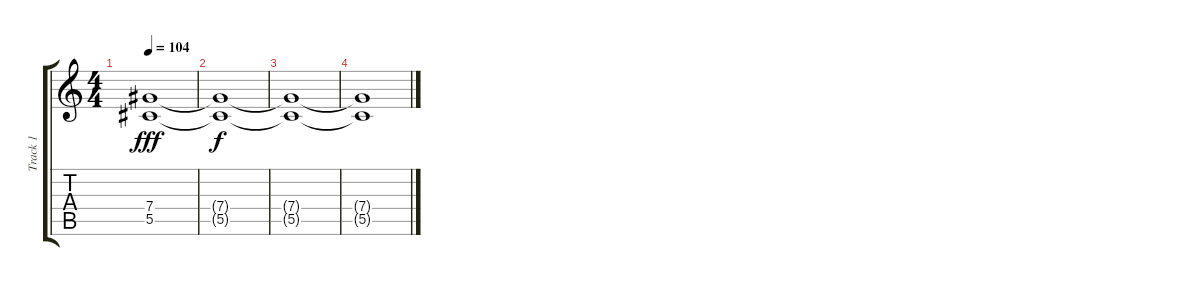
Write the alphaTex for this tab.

\track ("Track 1" "Track 1") {instrument distortionguitar}
\staff {score tabs}
\tuning (Eb4 Bb3 Gb3 Db3 Ab2 Eb2) {hide}
\ts (4 4)
\tempo 104
\clef g2
\ks c
(7.4 5.5).1{dy fff volume 0} |
(7.4{t} 5.5{t}).1{dy f} |
(7.4{t} 5.5{t}).1 |
(7.4{t} 5.5{t}).1
